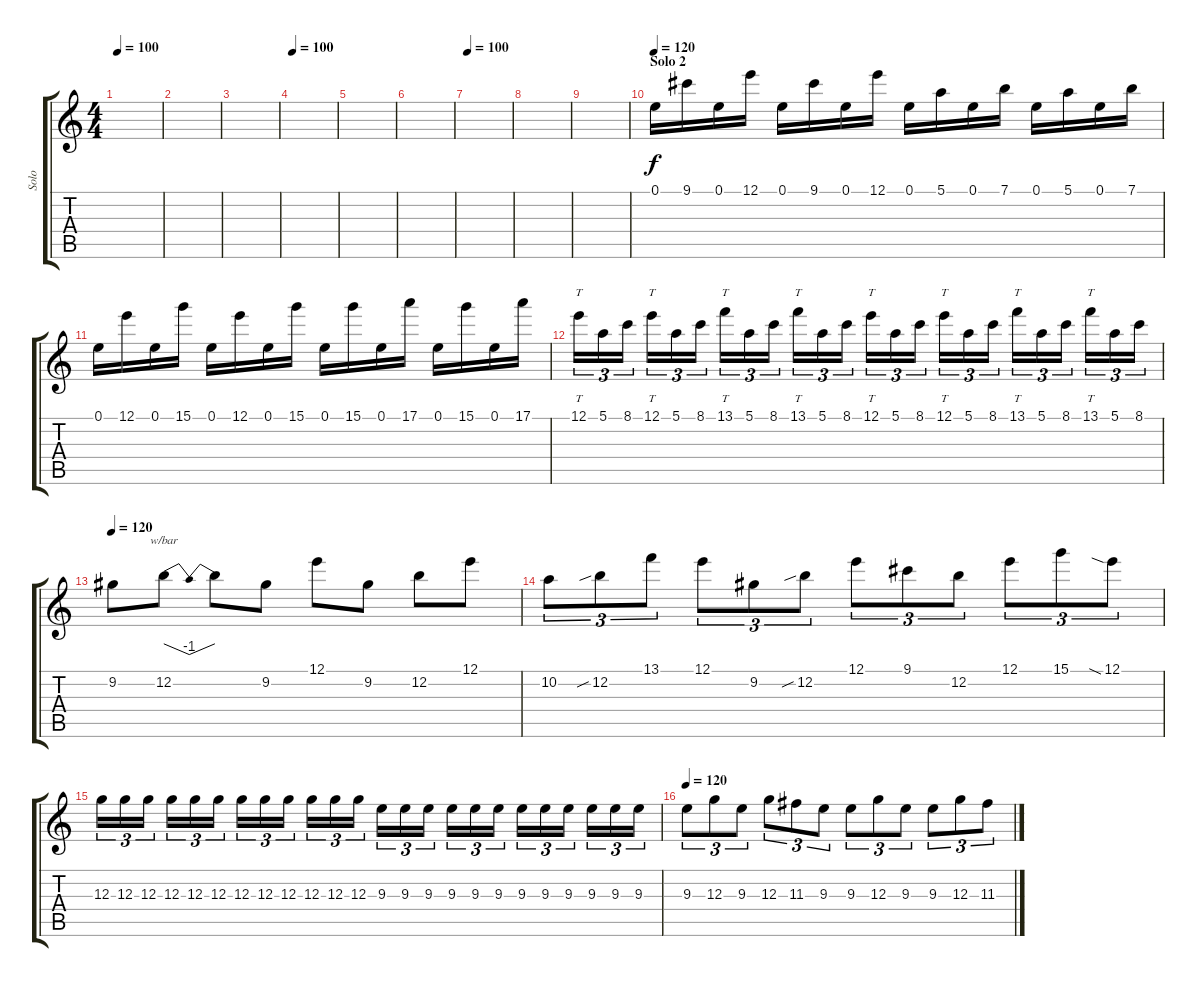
\track ("Solo" "Solo") {instrument distortionguitar}
\staff {score tabs}
\tuning (E4 B3 G3 D3 A2 E2) {hide}
\ts (4 4)
\tempo 100
\clef g2
\ks c
|
|
|
\tempo 100
|
|
|
\tempo 100
|
|
|
\section ("" "Solo 2 ")
\tempo 120
0.1.16 9.1.16 0.1.16 12.1.16 0.1.16 9.1.16 0.1.16 12.1.16 0.1.16 5.1.16 0.1.16 7.1.16 0.1.16 5.1.16 0.1.16 7.1.16 |
0.1.16 12.1.16 0.1.16 15.1.16 0.1.16 12.1.16 0.1.16 15.1.16 0.1.16 15.1.16 0.1.16 17.1.16 0.1.16 15.1.16 0.1.16 17.1.16 |
12.1.16{tt tu (3 2)} 5.1.16{tu (3 2)} 8.1.16{tu (3 2)} 12.1.16{tt tu (3 2)} 5.1.16{tu (3 2)} 8.1.16{tu (3 2)} 13.1.16{tt tu (3 2)} 5.1.16{tu (3 2)} 8.1.16{tu (3 2)} 13.1.16{tt tu (3 2)} 5.1.16{tu (3 2)} 8.1.16{tu (3 2)} 12.1.16{tt tu (3 2)} 5.1.16{tu (3 2)} 8.1.16{tu (3 2)} 12.1.16{tt tu (3 2)} 5.1.16{tu (3 2)} 8.1.16{tu (3 2)} 13.1.16{tt tu (3 2)} 5.1.16{tu (3 2)} 8.1.16{tu (3 2)} 13.1.16{tt tu (3 2)} 5.1.16{tu (3 2)} 8.1.16{tu (3 2)} |
\tempo 120
9.2.8 12.2.8{tbe (dip default 0 0 30 -4 60 0)} 12.2{t}.8 9.2.8 12.1.8 9.2.8 12.2.8 12.1.8 |
10.2.8{tu (3 2)} 12.2{sib}.8{tu (3 2)} 13.1.8{tu (3 2)} 12.1.8{tu (3 2)} 9.2.8{tu (3 2)} 12.2{sib}.8{tu (3 2)} 12.1.8{tu (3 2)} 9.1.8{tu (3 2)} 12.2.8{tu (3 2)} 12.1.8{tu (3 2)} 15.1.8{tu (3 2)} 12.1{sia}.8{tu (3 2)} |
12.3.16{tu (3 2)} 12.3.16{tu (3 2)} 12.3.16{tu (3 2)} 12.3.16{tu (3 2)} 12.3.16{tu (3 2)} 12.3.16{tu (3 2)} 12.3.16{tu (3 2)} 12.3.16{tu (3 2)} 12.3.16{tu (3 2)} 12.3.16{tu (3 2)} 12.3.16{tu (3 2)} 12.3.16{tu (3 2)} 9.3.16{tu (3 2)} 9.3.16{tu (3 2)} 9.3.16{tu (3 2)} 9.3.16{tu (3 2)} 9.3.16{tu (3 2)} 9.3.16{tu (3 2)} 9.3.16{tu (3 2)} 9.3.16{tu (3 2)} 9.3.16{tu (3 2)} 9.3.16{tu (3 2)} 9.3.16{tu (3 2)} 9.3.16{tu (3 2)} |
\tempo 120
9.3.8{tu (3 2)} 12.3.8{tu (3 2)} 9.3.8{tu (3 2)} 12.3.8{tu (3 2)} 11.3.8{tu (3 2)} 9.3.8{tu (3 2)} 9.3.8{tu (3 2)} 12.3.8{tu (3 2)} 9.3.8{tu (3 2)} 9.3.8{tu (3 2)} 12.3.8{tu (3 2)} 11.3.8{tu (3 2)}
